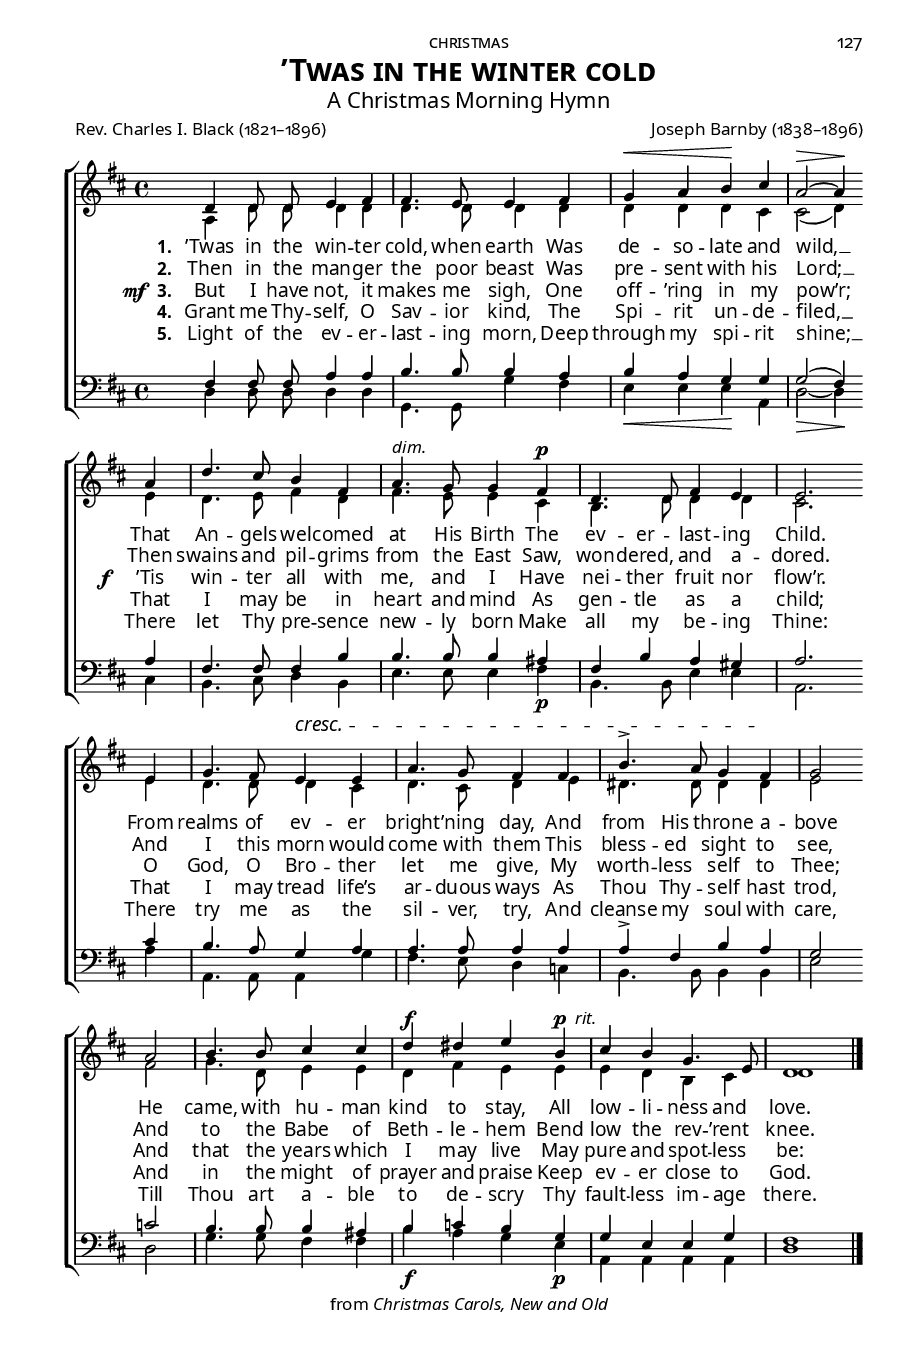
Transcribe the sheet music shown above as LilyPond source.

\version "2.14.2"
\include "util.ly"
\header {
  title = \markup{\override #'(font-name . "Garamond Premier Pro Semibold"){ \abs-fontsize #15 \smallCapsOldStyle"’Twas in the winter cold"}}
  subtitle = \markup{\override #'(font-name . "Garamond Premier Pro"){ \abs-fontsize #10.5 "A Christmas Morning Hymn"}}
  poet = \markup\oldStyleNum"Rev. Charles I. Black (1821–1896)"
  composer = \markup\oldStyleNum"Joseph Barnby (1838–1896)"
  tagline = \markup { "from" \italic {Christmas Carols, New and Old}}
}
\paper {
  %print-all-headers = ##t
  paper-height = 9\in
  paper-width = 6\in
  indent = 0\in
  %system-system-spacing = #'((basic-distance . 10) (padding . 0))
  system-system-spacing =
    #'((basic-distance . 0)
       (minimum-distance . 0)
       (padding . -5)
       (stretchability . 100))
  markup-system-spacing =
    #'((basic-distance . 2)
       (minimum-distance . 2)
       (padding . 1)
       (stretchability . 0))
  ragged-last-bottom = ##f
  ragged-bottom = ##f
  two-sided = ##t
  inner-margin = 0.5\in
  outer-margin = 0.25\in
  top-margin = 0.25\in
  bottom-margin = 0.25\in
  first-page-number = #127
  print-first-page-number = ##t
  headerLine = \markup{\override #'(font-name . "Garamond Premier Pro") \smallCapsOldStyle"christmas"}
  oddHeaderMarkup = \markup\fill-line{
     \override #'(font-name . "Garamond Premier Pro")\abs-fontsize #8.5
     \combine 
        \fill-line{"" \on-the-fly #print-page-number-check-first
        \oldStylePageNum""
        }
        \fill-line{\headerLine}
  }
  evenHeaderMarkup = \markup {
     \override #'(font-name . "Garamond Premier Pro")\abs-fontsize #8.5
     \combine
        \on-the-fly #print-page-number-check-first
        \oldStylePageNum""
        \fill-line{\headerLine}
  }
}
#(set-global-staff-size 15) \paper{ #(define fonts (make-pango-font-tree "GoudyOlSt BT" "Garamond Premier Pro" "Garamond Premier Pro" (/ 15 20))) }
global = {
  \key d \major
  \time 4/4
  \autoBeamOff
  \override DynamicLineSpanner #'staff-padding = #0.0
  \override DynamicLineSpanner #'Y-extent = #'(0 . 0)
}

sopMusic = \relative c' {
  d4 d8 d e4 fis |
  fis4. e8 e4 fis |
  g^\< a b\! cis |
  a2~^\> a4\! \bar""\break a4 |
  
  d4. cis8 b4 fis |
  a4.^\markup\italic"dim." g8 g4 fis^\p |
  d4. d8 fis4 e |
  e2. \bar""\break e4 |
  
  g4. fis8 e4^\cresc e |
  a4. g8 fis4 fis |
  b4.-> a8 g4 fis\! |
  g2 \bar""\break a |
  
  b4. b8 cis4 cis |
  d^\f dis e b^\markup{\dynamic"p" \italic" rit."} |
  cis b g4. e8 |
  d1 \bar "|."
}
sopWords = \lyricmode {
  
}

altoMusic = \relative c' {
  a4 d8 d d4 d |
  d4. d8 d4 d |
  d d d cis |
  cis2( d4) e |
  
  d4. e8 fis4 d |
  fis4. e8 e4 cis |
  b4. d8 d4 d |
  cis2. e4 |
  
  d4. d8 d4 cis |
  d4. cis8 d4 e |
  dis4. dis8 dis4 dis |
  e2 fis |
  
  g4. d8 e4 e |
  d4 fis e e |
  e d b cis |
  d1 \bar "|."
}
altoWords = \lyricmode {
  \dropLyricsIX
  \set stanza = #"1. "
  ’Twas in the win -- ter cold, when earth Was de -- so -- late and wild, __
  That An -- gels wel -- comed at His Birth The ev -- er -- last -- ing Child.
  From realms of ev -- er bright -- ’ning day, And from His throne a -- bove
  He came, with hu -- man kind to stay, All low -- li -- ness and love.
}
altoWordsII = \lyricmode {
  \dropLyricsIX
%\markup\italic
  \set stanza = #"2. "
  Then in the man -- ger the poor beast
  Was pre -- sent with his Lord; __
  Then swains and pil -- grims from the East
  Saw, won -- dered, and a -- dored.
  And I this morn would come with them
  This bless -- ed sight to see,
  And to the Babe of Beth -- le -- hem
  Bend low the rev -- ’rent knee.
}
altoWordsIII = {
  \dropLyricsIX
  \set stanza = \markup{\dynamic"mf " "3. "}
  \lyricmode {
    But I have not, it makes me sigh,
    One off -- ’ring in my pow’r;
  }
  \set stanza = \markup\dynamic"f "
  \lyricmode {
    ’Tis win -- ter all with me, and I
    Have nei -- ther fruit nor flow’r.
    O God, O Bro -- ther let me give,
    My worth -- less self to Thee;
    And that the years which I may live
    May pure and spot -- less be:
  }
}
altoWordsIV = \lyricmode {
  \dropLyricsIX
  \set stanza = #"4. "
  Grant me Thy -- self, O Sav -- ior kind,
  The Spi -- rit un -- de -- filed, __
  That I may be in heart and mind
  As gen -- tle as a child;
  That I may tread life’s ar -- duous ways
  As Thou Thy -- self hast trod,
  And in the might of prayer and praise
  Keep ev -- er close to God.
}
altoWordsV = \lyricmode {
  \dropLyricsIX
  \set stanza = #"5. "
  Light of the ev -- er -- last -- ing morn,
  Deep through my spi -- rit shine; __
  There let Thy pre  -- sence new -- ly born
  Make all my be -- ing Thine:
  There try me as the sil -- ver, try,
  And cleanse my soul with care,
  Till Thou art a -- ble to de -- scry
  Thy fault -- less im -- age there.
}
altoWordsVI = \lyricmode {
  \set stanza = #"6. "
  \set ignoreMelismata = ##t
}
tenorMusic = \relative c {
  fis4 fis8 fis a4 a |
  b4. b8 b4 a |
  b_\< a g\! g |
  g2(_\> fis4\!) a4 |
  
  fis4. fis8 fis4 b |
  b4. b8 b4 ais_\p |
  fis b a gis |
  a2. cis4 |
  
  b4. a8 g4 a |
  a4. a8 a4 a |
  a-> fis b a |
  g2 c |
  
  b4. b8 b4 ais |
  b_\f c b g_\p |
  g e e g |
  fis1 \bar "|."
}
tenorWords = \lyricmode {

}

bassMusic = \relative c {
  d4 d8 d d4 d |
  g,4. g8 g'4 fis |
  e e e a, |
  d2~ d4 cis |
  
  b4. cis8 d4 b |
  e4. e8 e4 fis |
  b,4. b8 e4 e |
  a,2. a'4 |
  
  a,4. a8 a4 g' |
  fis4. e8 d4 c |
  b4. b8 b4 b |
  e2 d |
  
  g4. g8 fis4 fis |
  b a g e |
  a, a a a |
  d1 \bar "|."
}
bassWords = \lyricmode {

}

pianoRH = \relative c' {
  
}
pianoLH = \relative c' {
  
}

\score {
  <<
   \new ChoirStaff <<
%    \new Lyrics = sopranos \with { \override VerticalAxisGroup #'nonstaff-relatedstaff-spacing = #'((basic-distance . 1)) }
    \new Staff = women <<
      \new Voice = "sopranos" { \voiceOne << \global \sopMusic >> }
      \new Voice = "altos" { \voiceTwo << \global \altoMusic >> }
    >>
   \new Staff = men <<
      \clef bass
      \new Voice = "tenors" { \voiceOne << \global \tenorMusic >> }
      \new Voice = "basses" { \voiceTwo << \global \bassMusic >> }
    >>
    \new Lyrics \with { alignAboveContext = #"women" \override VerticalAxisGroup #'nonstaff-relatedstaff-spacing = #'((basic-distance . 1))} \lyricsto "sopranos" \sopWords
     \new Lyrics = "altosVI"  \with { alignBelowContext = #"women" \override VerticalAxisGroup #'nonstaff-relatedstaff-spacing = #'((basic-distance . 1))} \lyricsto "tenors" \altoWordsVI
    \new Lyrics = "altosV"  \with { alignBelowContext = #"women" \override VerticalAxisGroup #'nonstaff-relatedstaff-spacing = #'((basic-distance . 1))} \lyricsto "tenors" \altoWordsV
    \new Lyrics = "altosIV"  \with { alignBelowContext = #"women" \override VerticalAxisGroup #'nonstaff-relatedstaff-spacing = #'((basic-distance . 1))} \lyricsto "tenors" \altoWordsIV
    \new Lyrics = "altosIII"  \with { alignBelowContext = #"women" \override VerticalAxisGroup #'nonstaff-relatedstaff-spacing = #'((basic-distance . 1))} \lyricsto "tenors" \altoWordsIII
    \new Lyrics = "altosII"  \with { alignBelowContext = #"women" \override VerticalAxisGroup #'nonstaff-relatedstaff-spacing = #'((basic-distance . 1))} \lyricsto "tenors" \altoWordsII
    \new Lyrics = "altos"  \with { alignBelowContext = #"women" \override VerticalAxisGroup #'nonstaff-relatedstaff-spacing = #'((padding . -0.5))} \lyricsto "tenors" \altoWords
    \new Lyrics \with { alignAboveContext = #"men" \override VerticalAxisGroup #'nonstaff-relatedstaff-spacing = #'((basic-distance . 1)) } \lyricsto "tenors" \tenorWords
    \new Lyrics \with { alignBelowContext = #"men" \override VerticalAxisGroup #'nonstaff-relatedstaff-spacing = #'((basic-distance . 1)) } \lyricsto "basses" \bassWords
  >>
%    \new PianoStaff << \new Staff { \new Voice { \pianoRH } } \new Staff { \clef "bass" \pianoLH } >>
  >>
  \layout {
    \context {
      \Score
      %\override SpacingSpanner #'base-shortest-duration = #(ly:make-moment 1 8)
      %\override SpacingSpanner #'common-shortest-duration = #(ly:make-moment 1 4)
    }
    \context {
      % Remove all empty staves
      % \Staff \RemoveEmptyStaves \override VerticalAxisGroup #'remove-first = ##t
    }
  }
}
